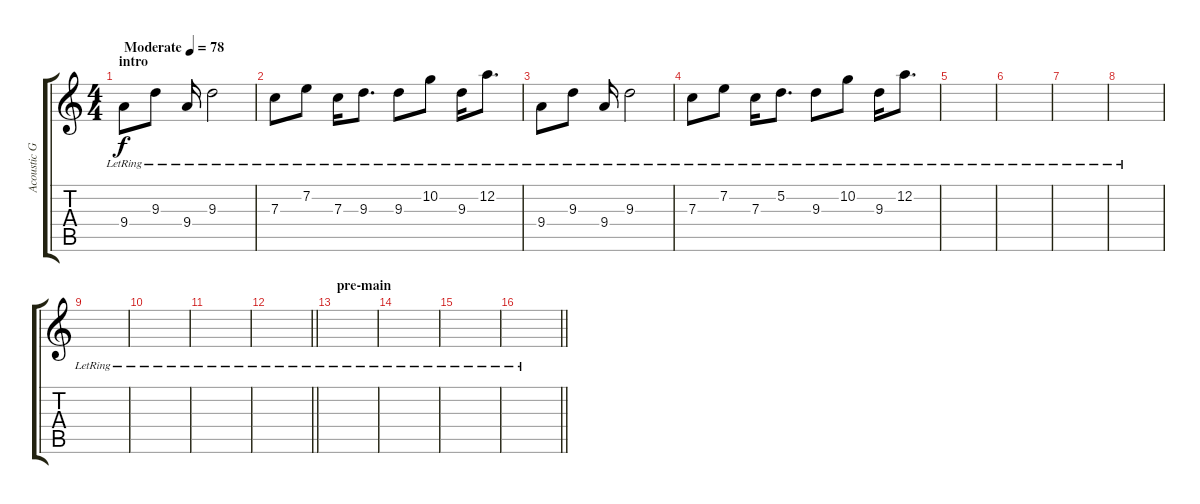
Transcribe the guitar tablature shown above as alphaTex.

\track ("Acoustic Gtr" "Acoustic G") {instrument acousticguitarsteel}
\staff {score tabs}
\tuning (D4 A3 F3 C3 G2 D2) {hide}
\ts (4 4)
\section ("" "intro")
\tempo (78 "Moderate")
\clef g2
\ks c
9.4{lr}.8{dy f instrument acousticguitarsteel} 9.3{lr}.8 9.4{lr}.16 9.3{lr}.2 |
7.3{lr}.8 7.2{lr}.8 7.3{lr}.16 9.3{lr}.8{d} 9.3{lr}.8 10.2{lr}.8 9.3{lr}.16 12.2{lr}.8{d} |
9.4{lr}.8 9.3{lr}.8 9.4{lr}.16 9.3{lr}.2 |
7.3{lr}.8 7.2{lr}.8 7.3{lr}.16 5.2{lr}.8{d} 9.3{lr}.8 10.2{lr}.8 9.3{lr}.16 12.2{lr}.8{d} |
|
|
|
|
|
|
|
\barLineRight lightlight
|
\section ("" "pre-main")
|
|
|
\barLineRight lightlight
